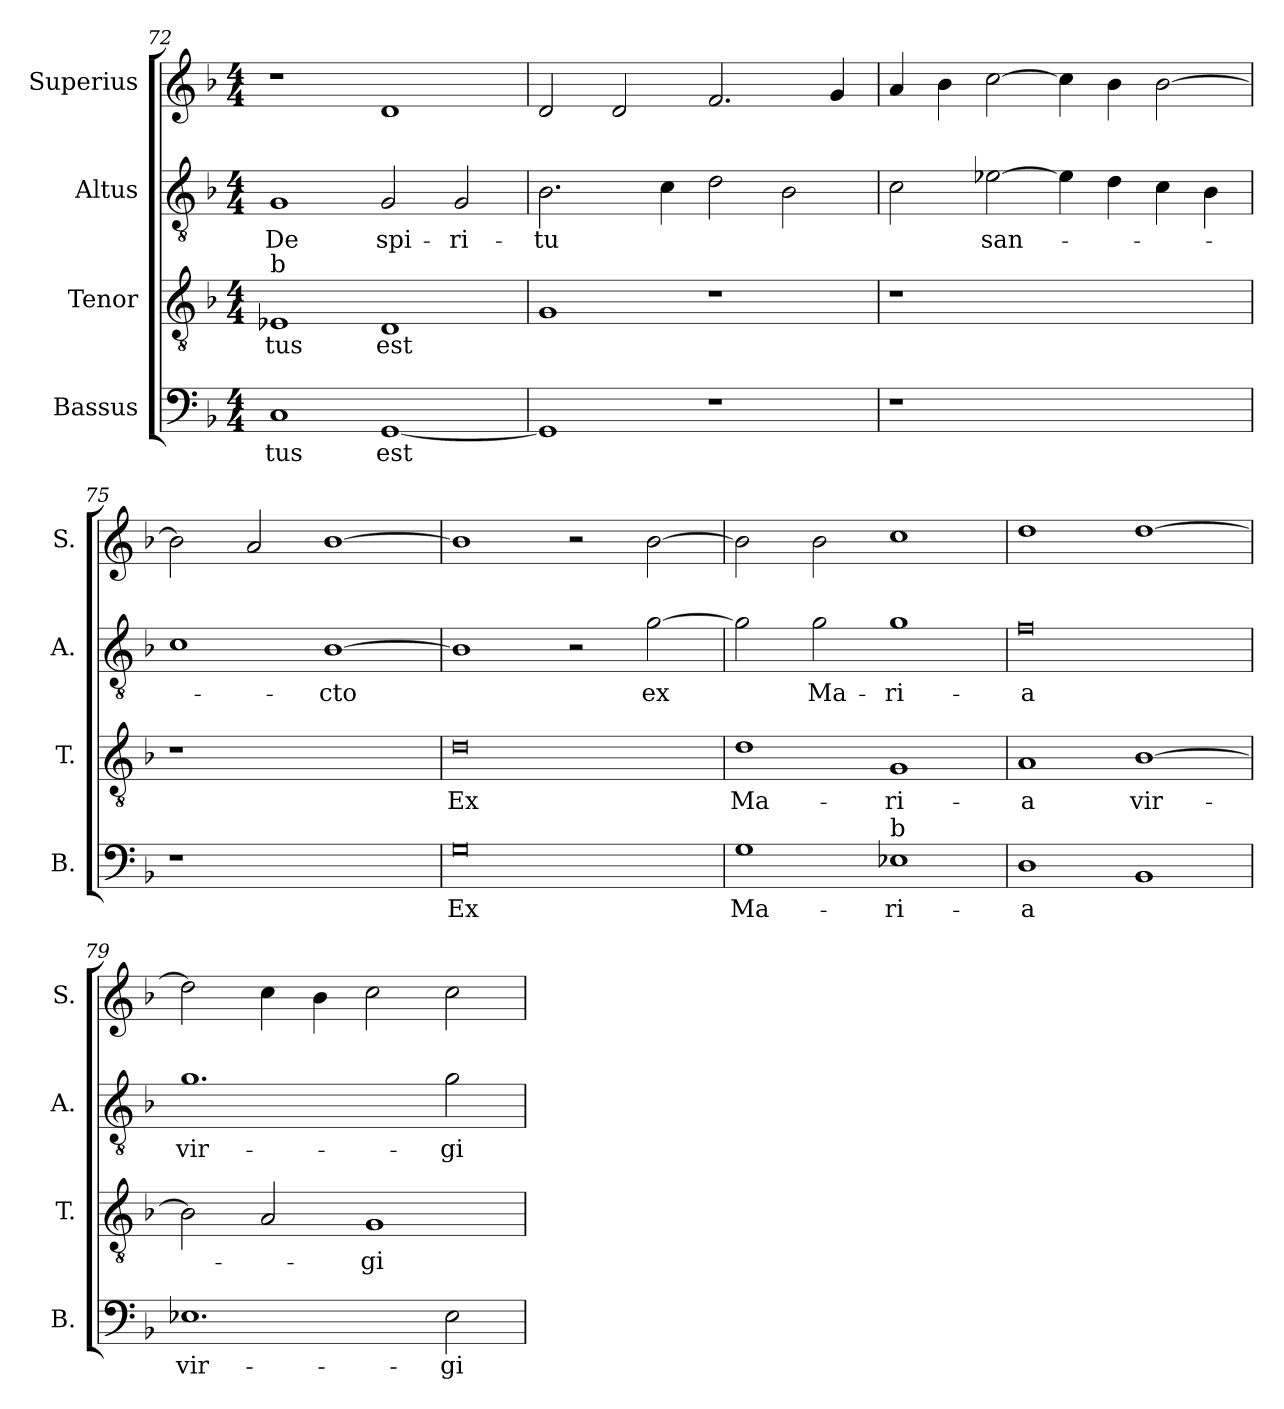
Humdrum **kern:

**kern	**text	**kern	**text	**kern	**text	**kern
*part4	*part4	*part3	*part3	*part2	*part2	*part1
*staff4	*staff4	*staff3	*staff3	*staff2	*staff2	*staff1
*I"Bassus	*	*I"Tenor	*	*I"Altus	*	*I"Superius
*I'B.	*	*I'T.	*	*I'A.	*	*I'S.
*clefF4	*	*clefGv2	*	*clefGv2	*	*clefG2
*	*	*ITrd7c12	*	*ITrd7c12	*	*
*k[b-]	*	*k[b-]	*	*k[b-]	*	*k[b-]
*F:	*	*F:	*	*F:	*	*F:
*M4/4	*	*M4/4	*	*M4/4	*	*M4/4
=72	=72	=72	=72	=72	=72	=72
!	!LO:LY:b:color=#000000	!	!	!	!	!
!	!	!	!LO:LY:b:color=#000000	!	!	!
!	!	!LO:TX:a:t=b	!	!	!	!
!	!	!	!	!	!LO:LY:b:color=#000000	!
1Ci	-tus	1EE-j	-tus	1GGi	De	1r
!	!LO:LY:b:color=#000000	!	!	!	!	!
!	!	!	!LO:LY:b:color=#000000	!	!	!
!	!	!	!	!	!LO:LY:b:color=#000000	!
[<1GGi	est	1DDi	est	2GGi/	spi-	1di
!	!	!	!	!	!LO:LY:b:color=#000000	!
.	.	.	.	2GGi/	-ri-	.
!!LO:PB:g=z
=73	=73	=73	=73	=73	=73	=73
!	!	!	!	!	!LO:LY:b:color=#000000	!
1GGi]	.	1GGi	.	2.BB-i\	-tu	2di/
.	.	.	.	.	.	2di/
.	.	.	.	4Ci\	.	.
1r	.	1r	.	2Di\	.	2.fi/
.	.	.	.	2BB-i\	.	.
.	.	.	.	.	.	4gi/
=74	=74	=74	=74	=74	=74	=74
!LO:N:vis=1	!	!LO:N:vis=1	!	!	!	!
1r	.	1r	.	2Ci\	.	4ai/
.	.	.	.	.	.	4b-i\
!	!	!	!	!	!LO:LY:b:color=#000000	!
.	.	.	.	[>2E-Xi\	san-	[>2cci\
1ryy	.	1ryy	.	4E-i\]	.	4cci\]
.	.	.	.	4Di\	.	4b-i\
.	.	.	.	4Ci\	.	[>2b-i\
.	.	.	.	4BB-i\	.	.
=75	=75	=75	=75	=75	=75	=75
!LO:N:vis=1	!	!LO:N:vis=1	!	!	!	!
1r	.	1r	.	1Ci	.	2b-i\]
.	.	.	.	.	.	2ai/
!	!	!	!	!	!LO:LY:b:color=#000000	!
1ryy	.	1ryy	.	[>1BB-i	-cto	[>1b-i
=76	=76	=76	=76	=76	=76	=76
!	!LO:LY:b:color=#000000	!	!	!	!	!
!	!	!	!LO:LY:b:color=#000000	!	!	!
0Gi	Ex	0Di	Ex	1BB-i]	.	1b-i]
.	.	.	.	2r	.	2r
!	!	!	!	!	!LO:LY:b:color=#000000	!
.	.	.	.	[>2Gi\	ex	[>2b-i\
!!LO:LB:g=z
=77	=77	=77	=77	=77	=77	=77
!	!LO:LY:b:color=#000000	!	!	!	!	!
!	!	!	!LO:LY:b:color=#000000	!	!	!
1Gi	Ma-	1Di	Ma-	2Gi\]	.	2b-i\]
!	!	!	!	!	!LO:LY:b:color=#000000	!
.	.	.	.	2Gi\	Ma-	2b-i\
!	!LO:LY:b:color=#000000	!	!	!	!	!
!	!	!	!LO:LY:b:color=#000000	!	!	!
!LO:TX:a:t=b	!	!	!	!	!	!
!	!	!	!	!	!LO:LY:b:color=#000000	!
1E-j	-ri-	1GGi	-ri-	1Gi	-ri-	1cci
=78	=78	=78	=78	=78	=78	=78
!	!LO:LY:b:color=#000000	!	!	!	!	!
!	!	!	!LO:LY:b:color=#000000	!	!	!
!	!	!	!	!	!LO:LY:b:color=#000000	!
1Di	-a	1AAi	-a	0Fi	-a	1ddi
!	!	!	!LO:LY:b:color=#000000	!	!	!
1BB-i	.	[>1BB-i	vir-	.	.	[>1ddi
=79	=79	=79	=79	=79	=79	=79
!	!LO:LY:b:color=#000000	!	!	!	!	!
!	!	!	!	!	!LO:LY:b:color=#000000	!
1.E-Xi	vir-	2BB-i\]	.	1.Gi	vir-	2ddi\]
.	.	2AAi/	.	.	.	4cci\
.	.	.	.	.	.	4b-i\
!	!	!	!LO:LY:b:color=#000000	!	!	!
.	.	1GGi	-gi-	.	.	2cci\
!	!LO:LY:b:color=#000000	!	!	!	!	!
!	!	!	!	!	!LO:LY:b:color=#000000	!
2E-i\	-gi-	.	.	2Gi\	-gi-	2cci\
=	=	=	=	=	=	=
*-	*-	*-	*-	*-	*-	*-
